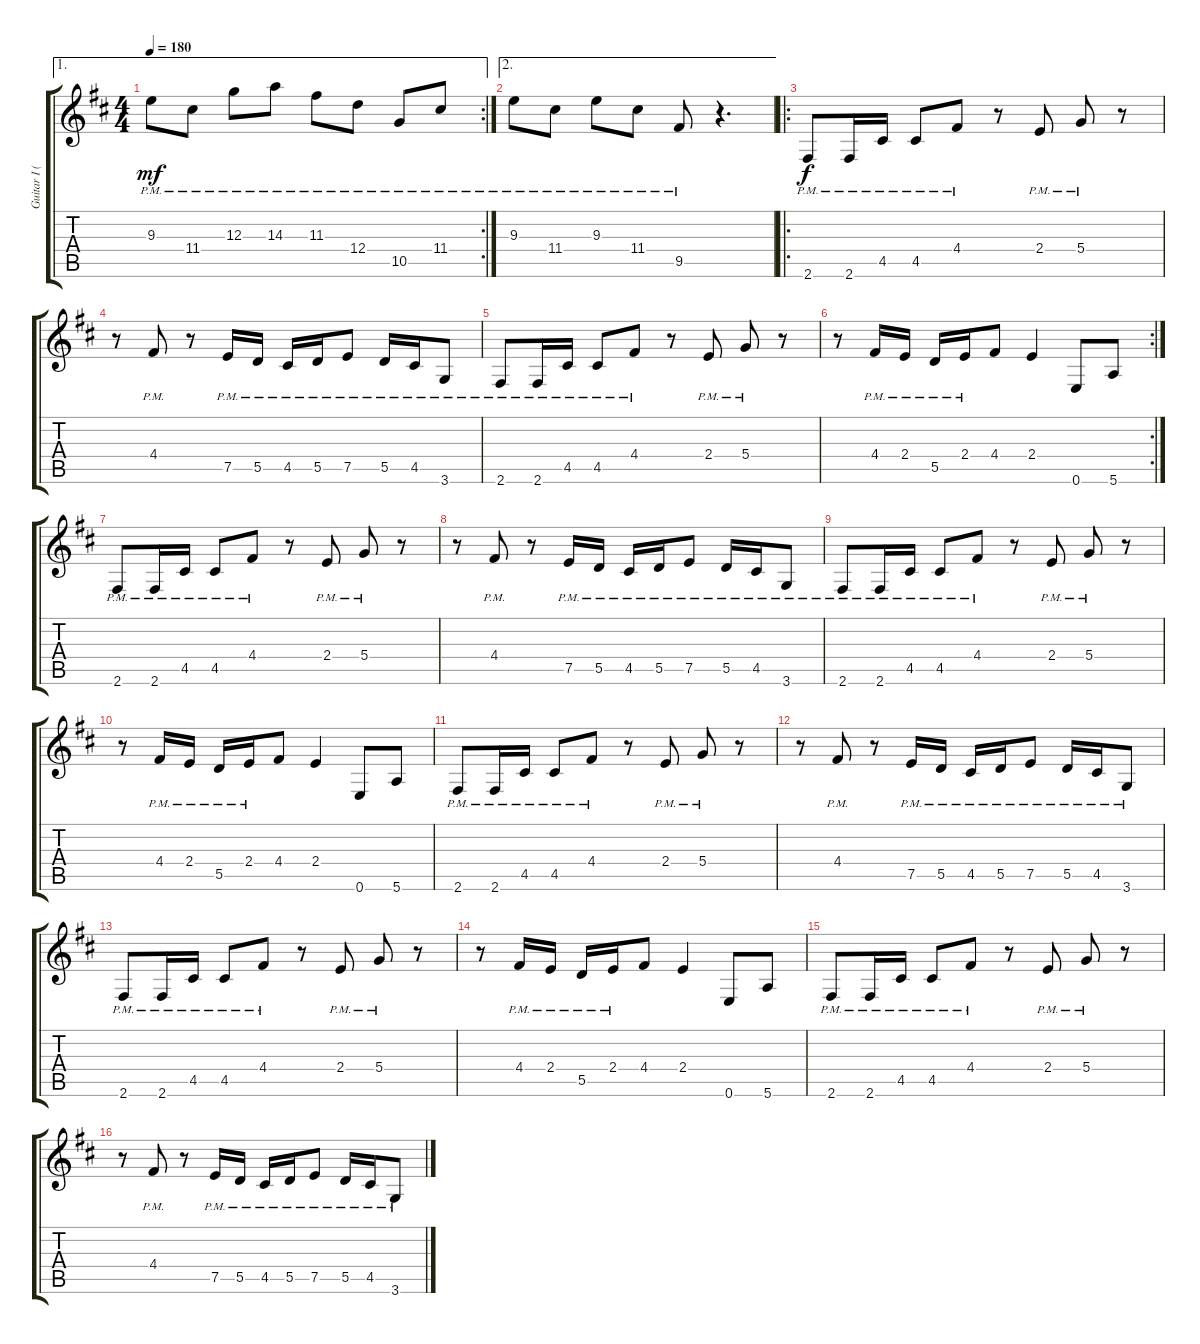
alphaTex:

\track ("Guitar I (Standard Tuning)" "Guitar I (") {instrument distortionguitar}
\staff {score tabs}
\tuning (E4 B3 G3 D3 A2 E2) {hide}
\ae 1
\rc 2
\ts (4 4)
\tempo 180
\clef g2
\ks d
9.3{pm}.8{dy mf} 11.4{pm}.8 12.3{pm}.8 14.3{pm}.8 11.3{pm}.8 12.4{pm}.8 10.5{pm}.8 11.4{pm}.8 |
\ae 2
9.3{pm}.8 11.4{pm}.8 9.3{pm}.8 11.4{pm}.8 9.5{pm}.8 r.4{d} |
\ro
2.6{pm}.8{dy f} 2.6{pm}.16 4.5{pm}.16 4.5{pm}.8 4.4{pm}.8 r.8 2.4{pm}.8 5.4{pm}.8 r.8 |
r.8 4.4{pm}.8 r.8 7.5{pm}.16 5.5{pm}.16 4.5{pm}.16 5.5{pm}.16 7.5{pm}.8 5.5{pm}.16 4.5{pm}.16 3.6{pm}.8 |
2.6{pm}.8 2.6{pm}.16 4.5{pm}.16 4.5{pm}.8 4.4{pm}.8 r.8 2.4{pm}.8 5.4{pm}.8 r.8 |
\rc 2
r.8 4.4{pm}.16 2.4{pm}.16 5.5{pm}.16 2.4{pm}.16 4.4.8 2.4.4 0.6.8 5.6.8 |
2.6{pm}.8 2.6{pm}.16 4.5{pm}.16 4.5{pm}.8 4.4{pm}.8 r.8 2.4{pm}.8 5.4{pm}.8 r.8 |
r.8 4.4{pm}.8 r.8 7.5{pm}.16 5.5{pm}.16 4.5{pm}.16 5.5{pm}.16 7.5{pm}.8 5.5{pm}.16 4.5{pm}.16 3.6{pm}.8 |
2.6{pm}.8 2.6{pm}.16 4.5{pm}.16 4.5{pm}.8 4.4{pm}.8 r.8 2.4{pm}.8 5.4{pm}.8 r.8 |
r.8 4.4{pm}.16 2.4{pm}.16 5.5{pm}.16 2.4{pm}.16 4.4.8 2.4.4 0.6.8 5.6.8 |
2.6{pm}.8 2.6{pm}.16 4.5{pm}.16 4.5{pm}.8 4.4{pm}.8 r.8 2.4{pm}.8 5.4{pm}.8 r.8 |
r.8 4.4{pm}.8 r.8 7.5{pm}.16 5.5{pm}.16 4.5{pm}.16 5.5{pm}.16 7.5{pm}.8 5.5{pm}.16 4.5{pm}.16 3.6{pm}.8 |
2.6{pm}.8 2.6{pm}.16 4.5{pm}.16 4.5{pm}.8 4.4{pm}.8 r.8 2.4{pm}.8 5.4{pm}.8 r.8 |
r.8 4.4{pm}.16 2.4{pm}.16 5.5{pm}.16 2.4{pm}.16 4.4.8 2.4.4 0.6.8 5.6.8 |
2.6{pm}.8 2.6{pm}.16 4.5{pm}.16 4.5{pm}.8 4.4{pm}.8 r.8 2.4{pm}.8 5.4{pm}.8 r.8 |
r.8 4.4{pm}.8 r.8 7.5{pm}.16 5.5{pm}.16 4.5{pm}.16 5.5{pm}.16 7.5{pm}.8 5.5{pm}.16 4.5{pm}.16 3.6{pm}.8
